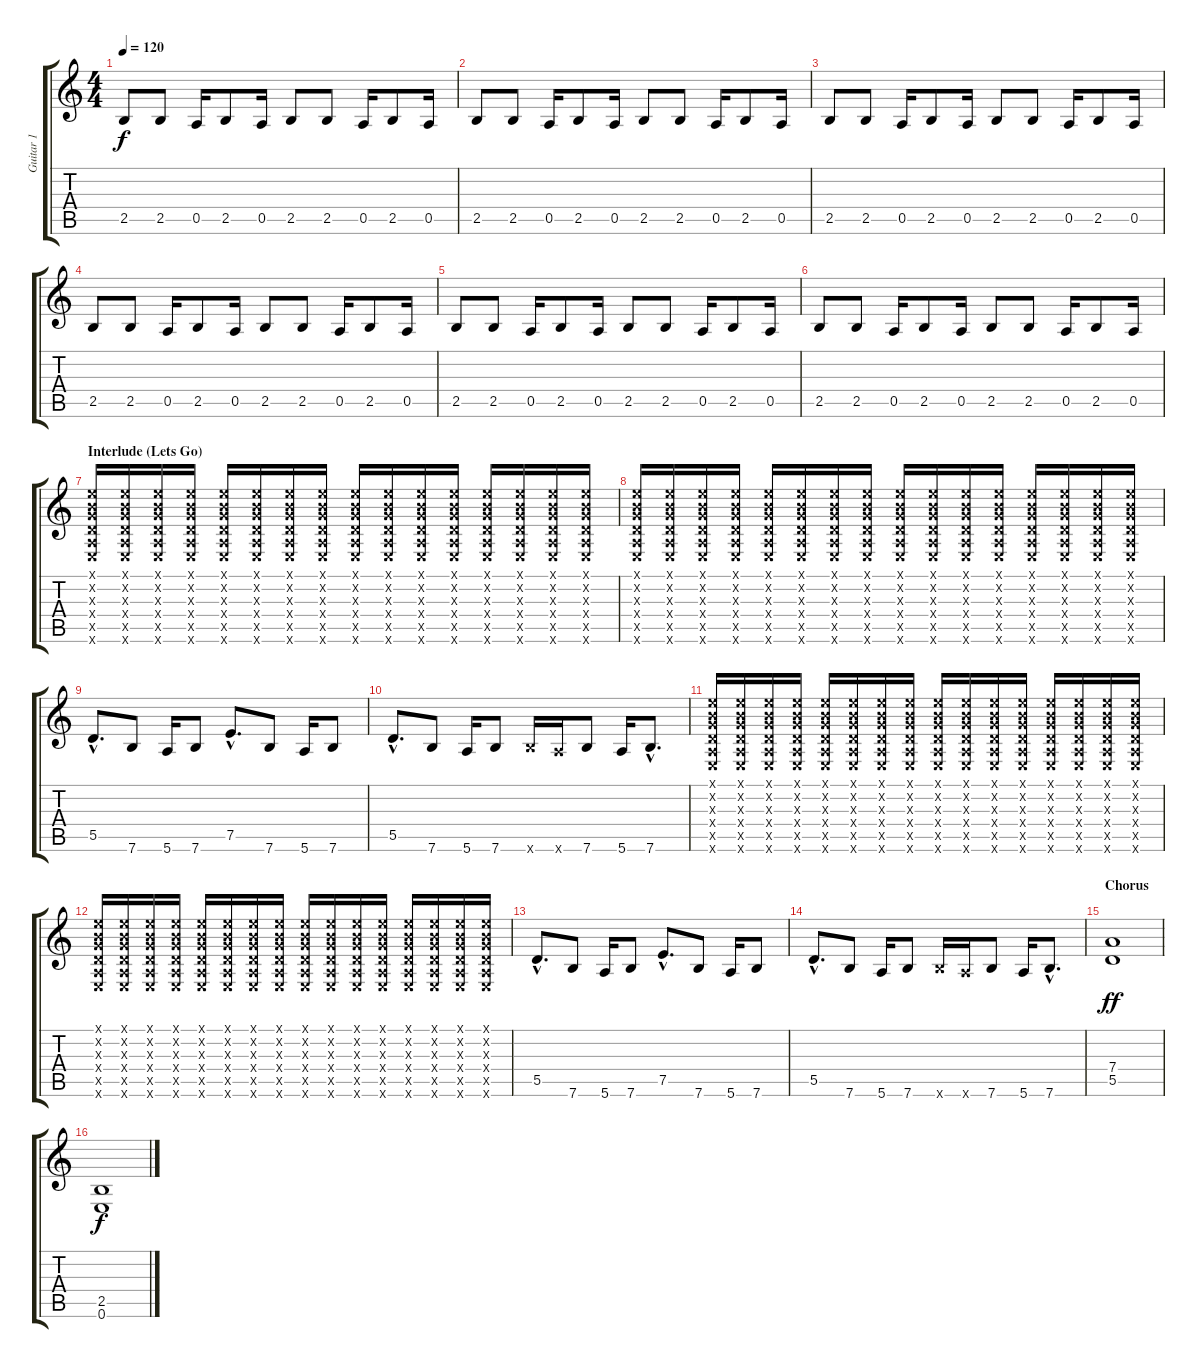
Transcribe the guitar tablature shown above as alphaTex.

\track ("Guitar 1" "Guitar 1") {instrument distortionguitar}
\staff {score tabs}
\tuning (E4 B3 G3 D3 A2 E2) {hide}
\ts (4 4)
\tempo 120
\clef g2
\ks c
2.5.8{dy f} 2.5.8 0.5.16 2.5.8 0.5.16 2.5.8 2.5.8 0.5.16 2.5.8 0.5.16 |
2.5.8 2.5.8 0.5.16 2.5.8 0.5.16 2.5.8 2.5.8 0.5.16 2.5.8 0.5.16 |
2.5.8 2.5.8 0.5.16 2.5.8 0.5.16 2.5.8 2.5.8 0.5.16 2.5.8 0.5.16 |
2.5.8 2.5.8 0.5.16 2.5.8 0.5.16 2.5.8 2.5.8 0.5.16 2.5.8 0.5.16 |
2.5.8 2.5.8 0.5.16 2.5.8 0.5.16 2.5.8 2.5.8 0.5.16 2.5.8 0.5.16 |
2.5.8 2.5.8 0.5.16 2.5.8 0.5.16 2.5.8 2.5.8 0.5.16 2.5.8 0.5.16 |
\section ("" "Interlude (Lets Go)")
(0.1{x} 0.2{x} 0.3{x} 0.4{x} 0.5{x} 0.6{x}).16 (0.1{x} 0.2{x} 0.3{x} 0.4{x} 0.5{x} 0.6{x}).16 (0.1{x} 0.2{x} 0.3{x} 0.4{x} 0.5{x} 0.6{x}).16 (0.1{x} 0.2{x} 0.3{x} 0.4{x} 0.5{x} 0.6{x}).16 (0.1{x} 0.2{x} 0.3{x} 0.4{x} 0.5{x} 0.6{x}).16 (0.1{x} 0.2{x} 0.3{x} 0.4{x} 0.5{x} 0.6{x}).16 (0.1{x} 0.2{x} 0.3{x} 0.4{x} 0.5{x} 0.6{x}).16 (0.1{x} 0.2{x} 0.3{x} 0.4{x} 0.5{x} 0.6{x}).16 (0.1{x} 0.2{x} 0.3{x} 0.4{x} 0.5{x} 0.6{x}).16 (0.1{x} 0.2{x} 0.3{x} 0.4{x} 0.5{x} 0.6{x}).16 (0.1{x} 0.2{x} 0.3{x} 0.4{x} 0.5{x} 0.6{x}).16 (0.1{x} 0.2{x} 0.3{x} 0.4{x} 0.5{x} 0.6{x}).16 (0.1{x} 0.2{x} 0.3{x} 0.4{x} 0.5{x} 0.6{x}).16 (0.1{x} 0.2{x} 0.3{x} 0.4{x} 0.5{x} 0.6{x}).16 (0.1{x} 0.2{x} 0.3{x} 0.4{x} 0.5{x} 0.6{x}).16 (0.1{x} 0.2{x} 0.3{x} 0.4{x} 0.5{x} 0.6{x}).16 |
(0.1{x} 0.2{x} 0.3{x} 0.4{x} 0.5{x} 0.6{x}).16 (0.1{x} 0.2{x} 0.3{x} 0.4{x} 0.5{x} 0.6{x}).16 (0.1{x} 0.2{x} 0.3{x} 0.4{x} 0.5{x} 0.6{x}).16 (0.1{x} 0.2{x} 0.3{x} 0.4{x} 0.5{x} 0.6{x}).16 (0.1{x} 0.2{x} 0.3{x} 0.4{x} 0.5{x} 0.6{x}).16 (0.1{x} 0.2{x} 0.3{x} 0.4{x} 0.5{x} 0.6{x}).16 (0.1{x} 0.2{x} 0.3{x} 0.4{x} 0.5{x} 0.6{x}).16 (0.1{x} 0.2{x} 0.3{x} 0.4{x} 0.5{x} 0.6{x}).16 (0.1{x} 0.2{x} 0.3{x} 0.4{x} 0.5{x} 0.6{x}).16 (0.1{x} 0.2{x} 0.3{x} 0.4{x} 0.5{x} 0.6{x}).16 (0.1{x} 0.2{x} 0.3{x} 0.4{x} 0.5{x} 0.6{x}).16 (0.1{x} 0.2{x} 0.3{x} 0.4{x} 0.5{x} 0.6{x}).16 (0.1{x} 0.2{x} 0.3{x} 0.4{x} 0.5{x} 0.6{x}).16 (0.1{x} 0.2{x} 0.3{x} 0.4{x} 0.5{x} 0.6{x}).16 (0.1{x} 0.2{x} 0.3{x} 0.4{x} 0.5{x} 0.6{x}).16 (0.1{x} 0.2{x} 0.3{x} 0.4{x} 0.5{x} 0.6{x}).16 |
5.5{hac}.8{d} 7.6.8 5.6.16 7.6.8 7.5{hac}.8{d} 7.6.8 5.6.16 7.6.8 |
5.5{hac}.8{d} 7.6.8 5.6.16 7.6.8 7.6{x}.16 5.6{x}.16 7.6.8 5.6.16 7.6{hac}.8{d} |
(0.1{x} 0.2{x} 0.3{x} 0.4{x} 0.5{x} 0.6{x}).16 (0.1{x} 0.2{x} 0.3{x} 0.4{x} 0.5{x} 0.6{x}).16 (0.1{x} 0.2{x} 0.3{x} 0.4{x} 0.5{x} 0.6{x}).16 (0.1{x} 0.2{x} 0.3{x} 0.4{x} 0.5{x} 0.6{x}).16 (0.1{x} 0.2{x} 0.3{x} 0.4{x} 0.5{x} 0.6{x}).16 (0.1{x} 0.2{x} 0.3{x} 0.4{x} 0.5{x} 0.6{x}).16 (0.1{x} 0.2{x} 0.3{x} 0.4{x} 0.5{x} 0.6{x}).16 (0.1{x} 0.2{x} 0.3{x} 0.4{x} 0.5{x} 0.6{x}).16 (0.1{x} 0.2{x} 0.3{x} 0.4{x} 0.5{x} 0.6{x}).16 (0.1{x} 0.2{x} 0.3{x} 0.4{x} 0.5{x} 0.6{x}).16 (0.1{x} 0.2{x} 0.3{x} 0.4{x} 0.5{x} 0.6{x}).16 (0.1{x} 0.2{x} 0.3{x} 0.4{x} 0.5{x} 0.6{x}).16 (0.1{x} 0.2{x} 0.3{x} 0.4{x} 0.5{x} 0.6{x}).16 (0.1{x} 0.2{x} 0.3{x} 0.4{x} 0.5{x} 0.6{x}).16 (0.1{x} 0.2{x} 0.3{x} 0.4{x} 0.5{x} 0.6{x}).16 (0.1{x} 0.2{x} 0.3{x} 0.4{x} 0.5{x} 0.6{x}).16 |
(0.1{x} 0.2{x} 0.3{x} 0.4{x} 0.5{x} 0.6{x}).16 (0.1{x} 0.2{x} 0.3{x} 0.4{x} 0.5{x} 0.6{x}).16 (0.1{x} 0.2{x} 0.3{x} 0.4{x} 0.5{x} 0.6{x}).16 (0.1{x} 0.2{x} 0.3{x} 0.4{x} 0.5{x} 0.6{x}).16 (0.1{x} 0.2{x} 0.3{x} 0.4{x} 0.5{x} 0.6{x}).16 (0.1{x} 0.2{x} 0.3{x} 0.4{x} 0.5{x} 0.6{x}).16 (0.1{x} 0.2{x} 0.3{x} 0.4{x} 0.5{x} 0.6{x}).16 (0.1{x} 0.2{x} 0.3{x} 0.4{x} 0.5{x} 0.6{x}).16 (0.1{x} 0.2{x} 0.3{x} 0.4{x} 0.5{x} 0.6{x}).16 (0.1{x} 0.2{x} 0.3{x} 0.4{x} 0.5{x} 0.6{x}).16 (0.1{x} 0.2{x} 0.3{x} 0.4{x} 0.5{x} 0.6{x}).16 (0.1{x} 0.2{x} 0.3{x} 0.4{x} 0.5{x} 0.6{x}).16 (0.1{x} 0.2{x} 0.3{x} 0.4{x} 0.5{x} 0.6{x}).16 (0.1{x} 0.2{x} 0.3{x} 0.4{x} 0.5{x} 0.6{x}).16 (0.1{x} 0.2{x} 0.3{x} 0.4{x} 0.5{x} 0.6{x}).16 (0.1{x} 0.2{x} 0.3{x} 0.4{x} 0.5{x} 0.6{x}).16 |
5.5{hac}.8{d} 7.6.8 5.6.16 7.6.8 7.5{hac}.8{d} 7.6.8 5.6.16 7.6.8 |
5.5{hac}.8{d} 7.6.8 5.6.16 7.6.8 7.6{x}.16 5.6{x}.16 7.6.8 5.6.16 7.6{hac}.8{d} |
\section ("" "Chorus")
(7.4 5.5).1{dy ff} |
(2.5 0.6).1{dy f}
